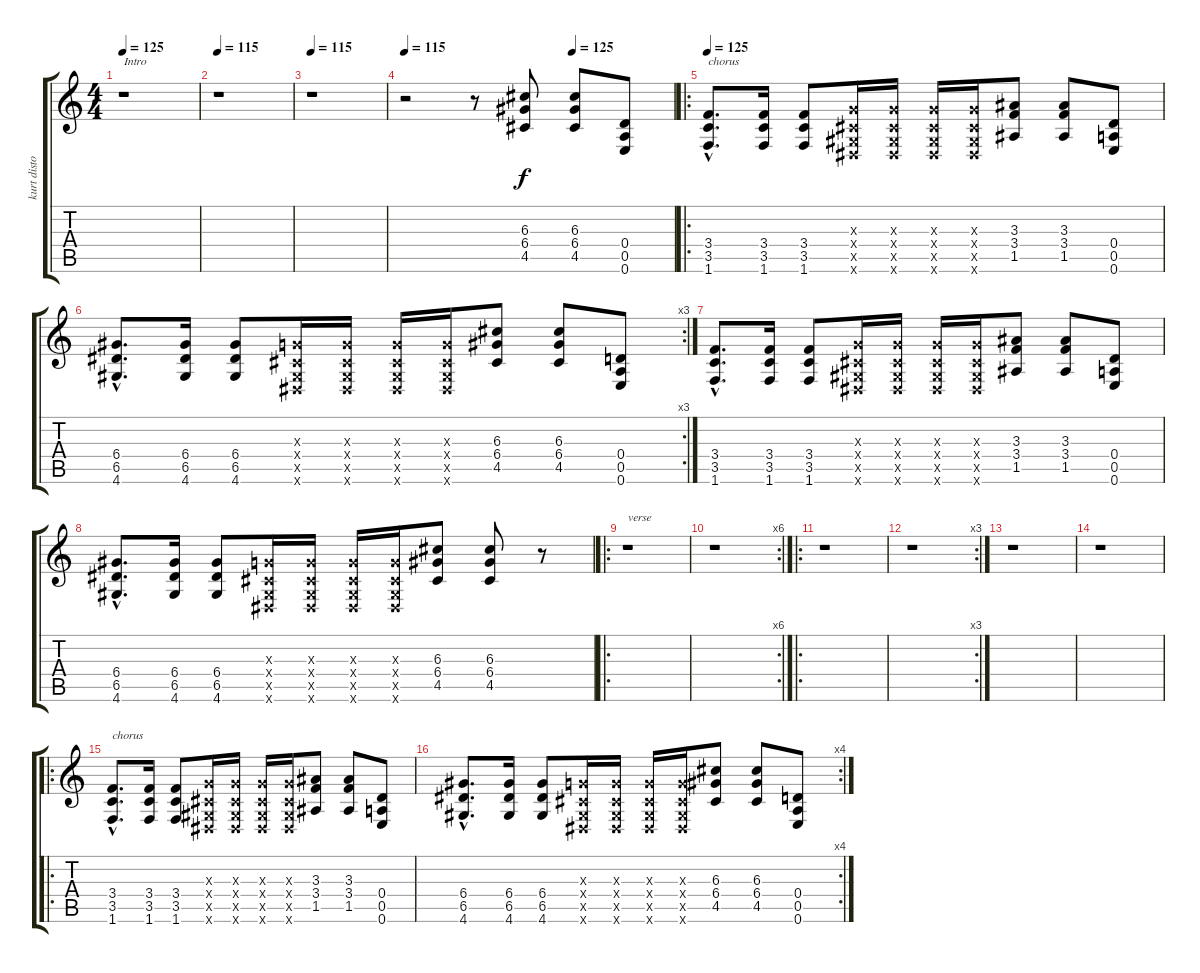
\track ("kurt disto" "kurt disto") {instrument distortionguitar}
\staff {score tabs}
\tuning (E4 B3 G3 D3 A2 E2) {hide}
\ts (4 4)
\tempo 125
\tempo 115
\tempo 125
\clef g2
\ks c
r.1{txt "Intro" dy f instrument distortionguitar} |
\tempo 115
r.1 |
\tempo 115
r.1 |
\tempo 115
\tempo (125 0.625)
r.2 r.8 (6.3 6.4 4.5).8 (6.3 6.4 4.5).8 (0.4 0.5 0.6).8 |
\ro
\tempo 125
(3.4{hac} 3.5{hac} 1.6{hac}).8{d txt "chorus"} (3.4 3.5 1.6).16 (3.4 3.5 1.6).8 (0.3{x} -1.4{x} -1.5{x} -1.6{x}).16 (0.3{x} -1.4{x} -1.5{x} -1.6{x}).16 (0.3{x} -1.4{x} -1.5{x} -1.6{x}).16 (0.3{x} -1.4{x} -1.5{x} -1.6{x}).16 (3.3 3.4 1.5).8 (3.3 3.4 1.5).8 (0.4 0.5 0.6).8 |
\rc 3
(6.4{hac} 6.5{hac} 4.6{hac}).8{d} (6.4 6.5 4.6).16 (6.4 6.5 4.6).8 (0.3{x} -1.4{x} -1.5{x} -1.6{x}).16 (0.3{x} -1.4{x} -1.5{x} -1.6{x}).16 (0.3{x} -1.4{x} -1.5{x} -1.6{x}).16 (0.3{x} -1.4{x} -1.5{x} -1.6{x}).16 (6.3 6.4 4.5).8 (6.3 6.4 4.5).8 (0.4 0.5 0.6).8 |
(3.4{hac} 3.5{hac} 1.6{hac}).8{d} (3.4 3.5 1.6).16 (3.4 3.5 1.6).8 (0.3{x} -1.4{x} -1.5{x} -1.6{x}).16 (0.3{x} -1.4{x} -1.5{x} -1.6{x}).16 (0.3{x} -1.4{x} -1.5{x} -1.6{x}).16 (0.3{x} -1.4{x} -1.5{x} -1.6{x}).16 (3.3 3.4 1.5).8 (3.3 3.4 1.5).8 (0.4 0.5 0.6).8 |
(6.4{hac} 6.5{hac} 4.6{hac}).8{d} (6.4 6.5 4.6).16 (6.4 6.5 4.6).8 (0.3{x} -1.4{x} -1.5{x} -1.6{x}).16 (0.3{x} -1.4{x} -1.5{x} -1.6{x}).16 (0.3{x} -1.4{x} -1.5{x} -1.6{x}).16 (0.3{x} -1.4{x} -1.5{x} -1.6{x}).16 (6.3 6.4 4.5).8 (6.3 6.4 4.5).8 r.8 |
\ro
r.1{txt "verse"} |
\rc 6
r.1 |
\ro
r.1{volume 10} |
\rc 3
r.1{volume 12} |
r.1{volume 14} |
r.1{volume 16} |
\ro
(3.4{hac} 3.5{hac} 1.6{hac}).8{d txt "chorus"} (3.4 3.5 1.6).16 (3.4 3.5 1.6).8 (0.3{x} -1.4{x} -1.5{x} -1.6{x}).16 (0.3{x} -1.4{x} -1.5{x} -1.6{x}).16 (0.3{x} -1.4{x} -1.5{x} -1.6{x}).16 (0.3{x} -1.4{x} -1.5{x} -1.6{x}).16 (3.3 3.4 1.5).8 (3.3 3.4 1.5).8 (0.4 0.5 0.6).8 |
\rc 4
(6.4{hac} 6.5{hac} 4.6{hac}).8{d} (6.4 6.5 4.6).16 (6.4 6.5 4.6).8 (0.3{x} -1.4{x} -1.5{x} -1.6{x}).16 (0.3{x} -1.4{x} -1.5{x} -1.6{x}).16 (0.3{x} -1.4{x} -1.5{x} -1.6{x}).16 (0.3{x} -1.4{x} -1.5{x} -1.6{x}).16 (6.3 6.4 4.5).8 (6.3 6.4 4.5).8 (0.4 0.5 0.6).8
